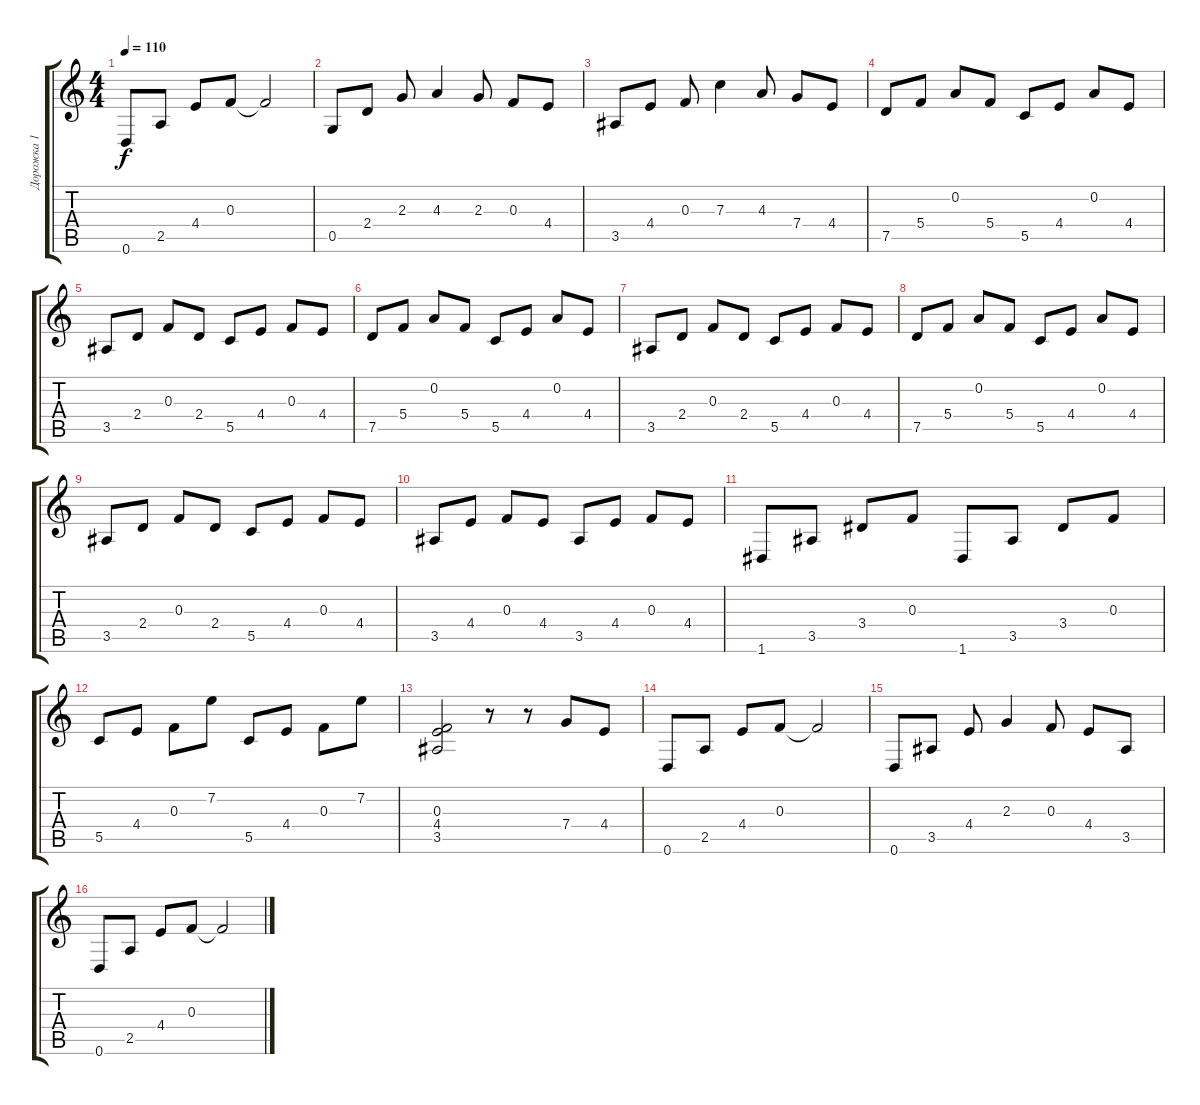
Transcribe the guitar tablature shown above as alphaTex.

\track ("Дорожка 1" "Дорожка 1") {instrument acousticguitarsteel}
\staff {score tabs}
\tuning (D4 A3 F3 C3 G2 D2) {hide}
\ts (4 4)
\tempo 110
\clef g2
\ks c
0.6.8{dy f} 2.5.8 4.4.8 0.3.8 0.3{t}.2 |
0.5.8 2.4.8 2.3.8 4.3.4 2.3.8 0.3.8 4.4.8 |
3.5.8 4.4.8 0.3.8 7.3.4 4.3.8 7.4.8 4.4.8 |
7.5.8 5.4.8 0.2.8 5.4.8 5.5.8 4.4.8 0.2.8 4.4.8 |
3.5.8 2.4.8 0.3.8 2.4.8 5.5.8 4.4.8 0.3.8 4.4.8 |
7.5.8 5.4.8 0.2.8 5.4.8 5.5.8 4.4.8 0.2.8 4.4.8 |
3.5.8 2.4.8 0.3.8 2.4.8 5.5.8 4.4.8 0.3.8 4.4.8 |
7.5.8 5.4.8 0.2.8 5.4.8 5.5.8 4.4.8 0.2.8 4.4.8 |
3.5.8 2.4.8 0.3.8 2.4.8 5.5.8 4.4.8 0.3.8 4.4.8 |
3.5.8 4.4.8 0.3.8 4.4.8 3.5.8 4.4.8 0.3.8 4.4.8 |
1.6.8 3.5.8 3.4.8 0.3.8 1.6.8 3.5.8 3.4.8 0.3.8 |
5.5.8 4.4.8 0.3.8 7.2.8 5.5.8 4.4.8 0.3.8 7.2.8 |
(0.3 4.4 3.5).2 r.8 r.8 7.4.8 4.4.8 |
0.6.8 2.5.8 4.4.8 0.3.8 0.3{t}.2 |
0.6.8 3.5.8 4.4.8 2.3.4 0.3.8 4.4.8 3.5.8 |
0.6.8 2.5.8 4.4.8 0.3.8 0.3{t}.2
